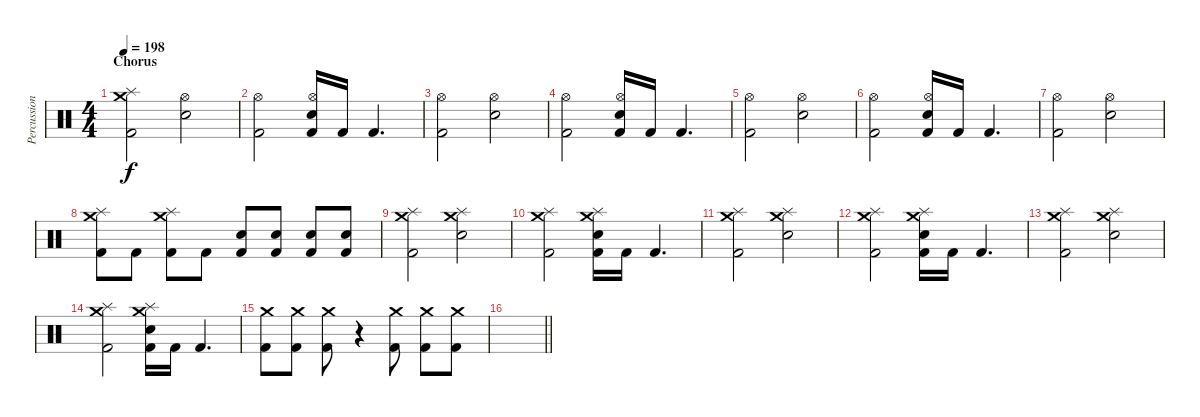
\track ("Percussion" "Percussion") {instrument percussion}
\staff {score}
\articulation defaults
\ts (4 4)
\section ("" "Chorus")
\tempo 198
\clef neutral
\ks c
("Splash (hit)" "Crash medium (hit)" "Kick (hit) 2").2{dy f} ("Hi-Hat (open)" "Electric Snare (hit)").2 |
("Hi-Hat (open)" "Kick (hit) 2").2 ("Hi-Hat (open)" "Electric Snare (hit)" "Kick (hit) 2").16 "Kick (hit) 2".16 "Kick (hit) 2".4{d} |
("Hi-Hat (open)" "Kick (hit) 2").2 ("Hi-Hat (open)" "Electric Snare (hit)").2 |
("Hi-Hat (open)" "Kick (hit) 2").2 ("Hi-Hat (open)" "Electric Snare (hit)" "Kick (hit) 2").16 "Kick (hit) 2".16 "Kick (hit) 2".4{d} |
("Hi-Hat (open)" "Kick (hit) 2").2 ("Hi-Hat (open)" "Electric Snare (hit)").2 |
("Hi-Hat (open)" "Kick (hit) 2").2 ("Hi-Hat (open)" "Electric Snare (hit)" "Kick (hit) 2").16 "Kick (hit) 2".16 "Kick (hit) 2".4{d} |
("Hi-Hat (open)" "Kick (hit) 2").2 ("Hi-Hat (open)" "Electric Snare (hit)").2 |
("Splash (hit)" "Crash medium (hit)" "Kick (hit) 2").8 "Kick (hit) 2".8 ("Splash (hit)" "Crash medium (hit)" "Kick (hit) 2").8 "Kick (hit) 2".8 ("Electric Snare (hit)" "Kick (hit) 2").8 ("Electric Snare (hit)" "Kick (hit) 2").8 ("Electric Snare (hit)" "Kick (hit) 2").8 ("Electric Snare (hit)" "Kick (hit) 2").8 |
("Splash (hit)" "Crash medium (hit)" "Kick (hit) 2").2 ("Splash (hit)" "Crash medium (hit)" "Electric Snare (hit)").2 |
("Splash (hit)" "Crash medium (hit)" "Kick (hit) 2").2 ("Splash (hit)" "Crash medium (hit)" "Electric Snare (hit)" "Kick (hit) 2").16 "Kick (hit) 2".16 "Kick (hit) 2".4{d} |
("Splash (hit)" "Crash medium (hit)" "Kick (hit) 2").2 ("Splash (hit)" "Crash medium (hit)" "Electric Snare (hit)").2 |
("Splash (hit)" "Crash medium (hit)" "Kick (hit) 2").2 ("Splash (hit)" "Crash medium (hit)" "Electric Snare (hit)" "Kick (hit) 2").16 "Kick (hit) 2".16 "Kick (hit) 2".4{d} |
("Splash (hit)" "Crash medium (hit)" "Kick (hit) 2").2 ("Splash (hit)" "Crash medium (hit)" "Electric Snare (hit)").2 |
("Splash (hit)" "Crash medium (hit)" "Kick (hit) 2").2 ("Splash (hit)" "Crash medium (hit)" "Electric Snare (hit)" "Kick (hit) 2").16 "Kick (hit) 2".16 "Kick (hit) 2".4{d} |
("Crash medium (hit)" "Kick (hit) 2").8 ("Crash medium (hit)" "Kick (hit) 2").8 ("Crash medium (hit)" "Kick (hit) 2").8 r.4 ("Crash medium (hit)" "Kick (hit) 2").8 ("Crash medium (hit)" "Kick (hit) 2").8 ("Crash medium (hit)" "Kick (hit) 2").8 |
\barLineRight lightlight
